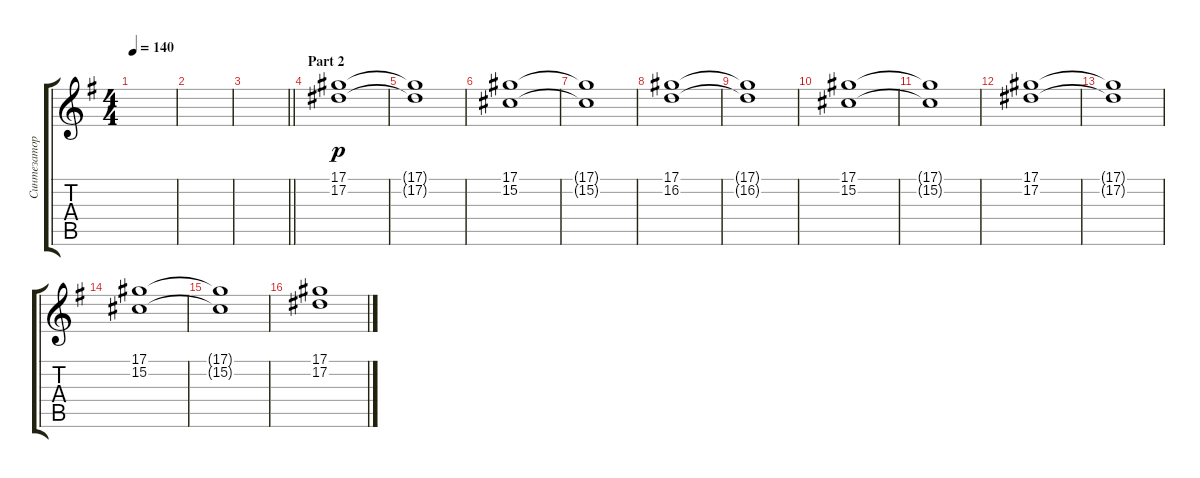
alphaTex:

\track ("Синтезатор" "Синтезатор") {instrument fx7echoes}
\staff {score tabs}
\tuning (Eb4 Bb3 Gb3 Db3 Ab2 Eb2) {hide}
\ts (4 4)
\tempo 140
\clef g2
\ks eminor
|
|
\barLineRight lightlight
|
\section ("" "Part 2")
(17.1 17.2).1{dy p instrument stringensemble1} |
(17.1{t} 17.2{t}).1 |
(17.1 15.2).1 |
(17.1{t} 15.2{t}).1 |
(17.1 16.2).1 |
(17.1{t} 16.2{t}).1 |
(17.1 15.2).1 |
(17.1{t} 15.2{t}).1 |
(17.1 17.2).1 |
(17.1{t} 17.2{t}).1 |
(17.1 15.2).1 |
(17.1{t} 15.2{t}).1 |
(17.1 17.2).1
